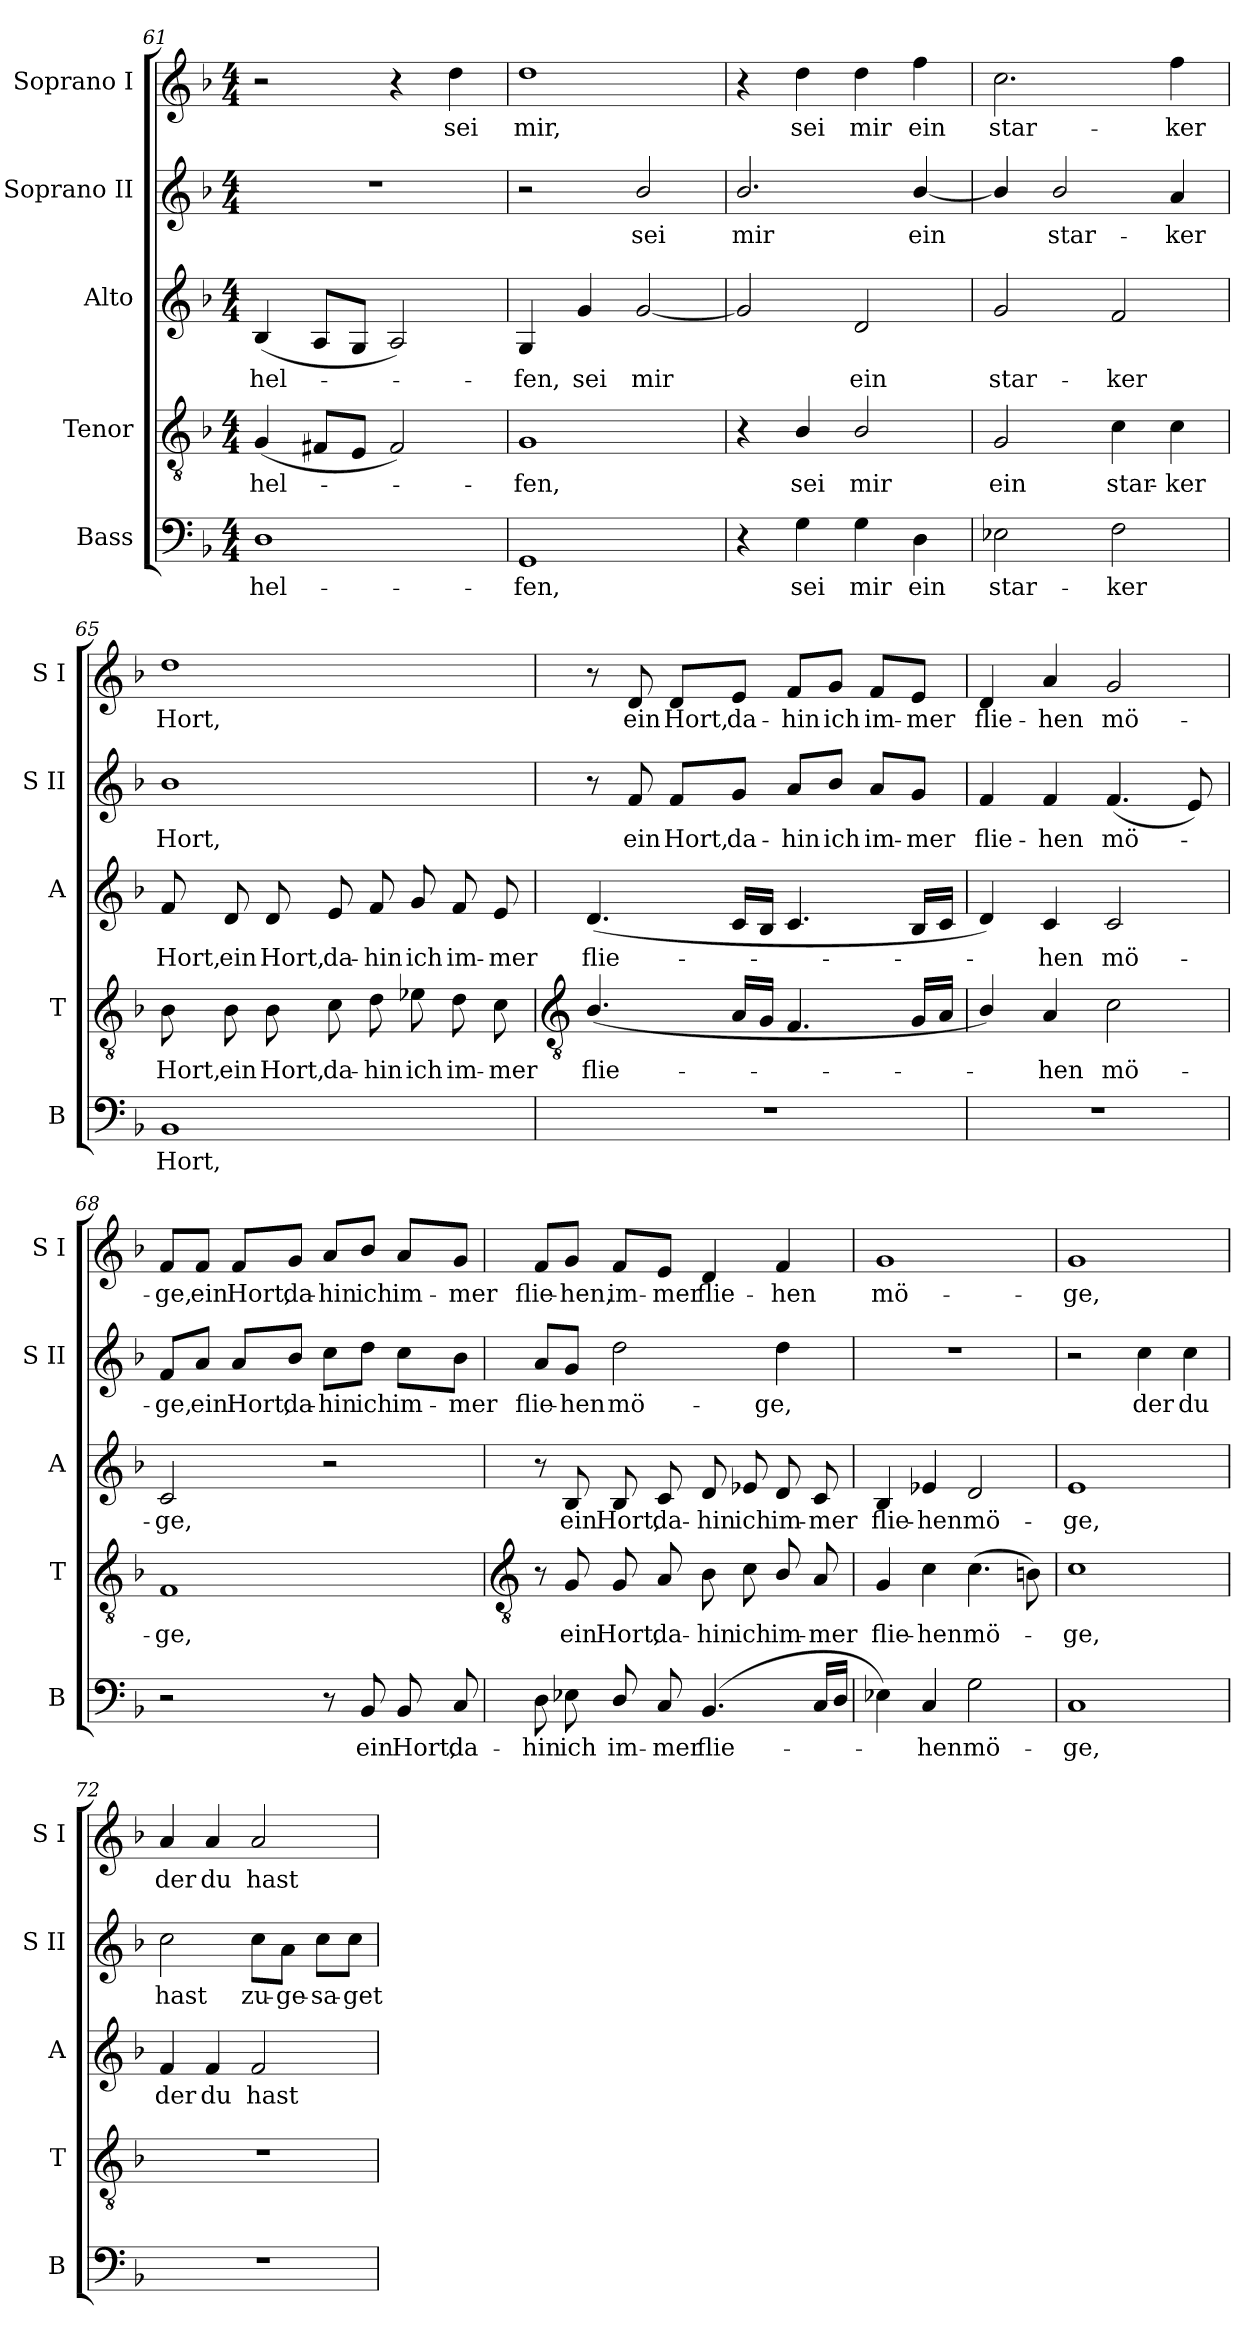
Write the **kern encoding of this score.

**kern	**text	**kern	**text	**kern	**text	**kern	**text	**kern	**text
*part5	*part5	*part4	*part4	*part3	*part3	*part2	*part2	*part1	*part1
*staff5	*staff5	*staff4	*staff4	*staff3	*staff3	*staff2	*staff2	*staff1	*staff1
*I"Bass	*	*I"Tenor	*	*I"Alto	*	*I"Soprano II	*	*I"Soprano I	*
*I'B	*	*I'T	*	*I'A	*	*I'S II	*	*I'S I	*
!!LO:LB:g=z
*clefF4	*	*clefGv2	*	*clefG2	*	*clefG2	*	*clefG2	*
*k[b-]	*	*k[b-]	*	*k[b-]	*	*k[b-]	*	*k[b-]	*
*F:	*	*F:	*	*F:	*	*F:	*	*F:	*
*M4/4	*	*M4/4	*	*M4/4	*	*M4/4	*	*M4/4	*
=61	=61	=61	=61	=61	=61	=61	=61	=61	=61
!	!LO:LY:b	!	!LO:LY:b	!	!LO:LY:b	!	!	!	!
1D	hel-	(<4G	hel-	(<4B-	hel-	1r	.	2r	.
.	.	8F#XL	.	8AL	.	.	.	.	.
.	.	8EJ	.	8GJ	.	.	.	.	.
.	.	2F#)	.	2A)	.	.	.	4r	.
!	!	!	!	!	!	!	!	!	!LO:LY:b
.	.	.	.	.	.	.	.	4dd	sei
=62	=62	=62	=62	=62	=62	=62	=62	=62	=62
!	!LO:LY:b	!	!LO:LY:b	!	!LO:LY:b	!	!	!	!LO:LY:b
1GG	-fen,	1G	fen,	4G	fen,	2r	.	1dd	mir,
!	!	!	!	!	!LO:LY:b	!	!	!	!
.	.	.	.	4g	sei	.	.	.	.
!	!	!	!	!	!LO:LY:b	!	!LO:LY:b	!	!
.	.	.	.	[2g	mir	2b-/	sei	.	.
=63	=63	=63	=63	=63	=63	=63	=63	=63	=63
!	!	!	!	!	!	!	!LO:LY:b	!	!
4r	.	4r	.	2g]	.	2.b-/	mir	4r	.
!	!LO:LY:b	!	!LO:LY:b	!	!	!	!	!	!LO:LY:b
4G	sei	4B-/	sei	.	.	.	.	4dd	sei
!	!LO:LY:b	!	!LO:LY:b	!	!LO:LY:b	!	!	!	!LO:LY:b
4G	mir	2B-/	mir	2d	ein	.	.	4dd	mir
!	!LO:LY:b	!	!	!	!	!	!LO:LY:b	!	!LO:LY:b
4D	ein	.	.	.	.	[4b-/	ein	4ff	ein
=64	=64	=64	=64	=64	=64	=64	=64	=64	=64
!	!LO:LY:b	!	!LO:LY:b	!	!LO:LY:b	!	!	!	!LO:LY:b
2E-X	star-	2G	ein	2g	star-	4b-/]	.	2.cc	star-
!	!	!	!	!	!	!	!LO:LY:b	!	!
.	.	.	.	.	.	2b-/	star-	.	.
!	!LO:LY:b	!	!LO:LY:b	!	!LO:LY:b	!	!	!	!
2F	-ker	4c	star-	2f	-ker	.	.	.	.
!	!	!	!LO:LY:b	!	!	!	!LO:LY:b	!	!LO:LY:b
.	.	4c	-ker	.	.	4a	-ker	4ff	-ker
=65	=65	=65	=65	=65	=65	=65	=65	=65	=65
!	!LO:LY:b	!	!LO:LY:b	!	!LO:LY:b	!	!LO:LY:b	!	!LO:LY:b
1BB-	Hort,	8B-	Hort,	8f	Hort,	1b-	Hort,	1dd	Hort,
!	!	!	!LO:LY:b	!	!LO:LY:b	!	!	!	!
.	.	8B-	ein	8d	ein	.	.	.	.
!	!	!	!LO:LY:b	!	!LO:LY:b	!	!	!	!
.	.	8B-	Hort,	8d	Hort,	.	.	.	.
!	!	!	!LO:LY:b	!	!LO:LY:b	!	!	!	!
.	.	8c	da-	8e	da-	.	.	.	.
!	!	!	!LO:LY:b	!	!LO:LY:b	!	!	!	!
.	.	8d	-hin	8f	-hin	.	.	.	.
!	!	!	!LO:LY:b	!	!LO:LY:b	!	!	!	!
.	.	8e-X	ich	8g	ich	.	.	.	.
!	!	!	!LO:LY:b	!	!LO:LY:b	!	!	!	!
.	.	8d	im-	8f	im-	.	.	.	.
!	!	!	!LO:LY:b	!	!LO:LY:b	!	!	!	!
.	.	8c	-mer	8e	-mer	.	.	.	.
!!LO:LB:g=z
=66	=66	=66	=66	=66	=66	=66	=66	=66	=66
*	*	*clefGv2	*	*	*	*	*	*	*
!	!	!	!LO:LY:b	!	!LO:LY:b	!	!	!	!
1r	.	(<4.B-/	flie-	(<4.d	flie-	8r	.	8r	.
!	!	!	!	!	!	!	!LO:LY:b	!	!LO:LY:b
.	.	.	.	.	.	8f	ein	8d	ein
!	!	!	!	!	!	!	!LO:LY:b	!	!LO:LY:b
.	.	.	.	.	.	8f/L	Hort,	8d/L	Hort,
!	!	!	!	!	!	!	!LO:LY:b	!	!LO:LY:b
.	.	16ALL	.	16cLL	.	8g/J	da-	8e/J	da-
.	.	16GJJ	.	16B-JJ	.	.	.	.	.
!	!	!	!	!	!	!	!LO:LY:b	!	!LO:LY:b
.	.	4.F	.	4.c	.	8a/L	-hin	8f/L	-hin
!	!	!	!	!	!	!	!LO:LY:b	!	!LO:LY:b
.	.	.	.	.	.	8b-/J	ich	8g/J	ich
!	!	!	!	!	!	!	!LO:LY:b	!	!LO:LY:b
.	.	.	.	.	.	8a/L	im-	8f/L	im-
!	!	!	!	!	!	!	!LO:LY:b	!	!LO:LY:b
.	.	16GLL	.	16B-LL	.	8g/J	-mer	8e/J	-mer
.	.	16AJJ	.	16cJJ	.	.	.	.	.
=67	=67	=67	=67	=67	=67	=67	=67	=67	=67
!	!	!	!	!	!	!	!LO:LY:b	!	!LO:LY:b
1r	.	4B-/)	.	4d)	.	4f	flie-	4d	flie-
!	!	!	!LO:LY:b	!	!LO:LY:b	!	!LO:LY:b	!	!LO:LY:b
.	.	4A	hen	4c	hen	4f	-hen	4a	-hen
!	!	!	!LO:LY:b	!	!LO:LY:b	!	!LO:LY:b	!	!LO:LY:b
.	.	2c	mö-	2c	mö-	(<4.f	mö-	2g	mö-
.	.	.	.	.	.	8e)	.	.	.
=68	=68	=68	=68	=68	=68	=68	=68	=68	=68
!	!	!	!LO:LY:b	!	!LO:LY:b	!	!LO:LY:b	!	!LO:LY:b
2r	.	1F	-ge,	2c	-ge,	8f/L	ge,	8f/L	-ge,
!	!	!	!	!	!	!	!LO:LY:b	!	!LO:LY:b
.	.	.	.	.	.	8a/J	ein	8f/J	ein
!	!	!	!	!	!	!	!LO:LY:b	!	!LO:LY:b
.	.	.	.	.	.	8a/L	Hort,	8f/L	Hort,
!	!	!	!	!	!	!	!LO:LY:b	!	!LO:LY:b
.	.	.	.	.	.	8b-/J	da-	8g/J	da-
!	!	!	!	!	!	!	!LO:LY:b	!	!LO:LY:b
8r	.	.	.	2r	.	8cc\L	-hin	8a/L	-hin
!	!LO:LY:b	!	!	!	!	!	!LO:LY:b	!	!LO:LY:b
8BB-	ein	.	.	.	.	8dd\J	ich	8b-/J	ich
!	!LO:LY:b	!	!	!	!	!	!LO:LY:b	!	!LO:LY:b
8BB-	Hort,	.	.	.	.	8cc\L	im-	8a/L	im-
!	!LO:LY:b	!	!	!	!	!	!LO:LY:b	!	!LO:LY:b
8C	da-	.	.	.	.	8b-\J	-mer	8g/J	-mer
!!LO:LB:g=z
=69	=69	=69	=69	=69	=69	=69	=69	=69	=69
*	*	*clefGv2	*	*	*	*	*	*	*
!	!LO:LY:b	!	!	!	!	!	!LO:LY:b	!	!LO:LY:b
8D	-hin	8r	.	8r	.	8a/L	flie-	8f/L	flie-
!	!LO:LY:b	!	!LO:LY:b	!	!LO:LY:b	!	!LO:LY:b	!	!LO:LY:b
8E-X	ich	8G	ein	8B-	ein	8g/J	-hen	8g/J	-hen,
!	!LO:LY:b	!	!LO:LY:b	!	!LO:LY:b	!	!LO:LY:b	!	!LO:LY:b
8D/	im-	8G	Hort,	8B-	Hort,	2dd	mö-	8f/L	im-
!	!LO:LY:b	!	!LO:LY:b	!	!LO:LY:b	!	!	!	!LO:LY:b
8C	-mer	8A	da-	8c	da-	.	.	8e/J	-mer
!	!LO:LY:b	!	!LO:LY:b	!	!LO:LY:b	!	!	!	!LO:LY:b
(<4.BB-	flie-	8B-	-hin	8d	-hin	.	.	4d	flie-
!	!	!	!LO:LY:b	!	!LO:LY:b	!	!	!	!
.	.	8c	ich	8e-X	ich	.	.	.	.
!	!	!	!LO:LY:b	!	!LO:LY:b	!	!LO:LY:b	!	!LO:LY:b
.	.	8B-/	im-	8d	im-	4dd	-ge,	4f	-hen
!	!	!	!LO:LY:b	!	!LO:LY:b	!	!	!	!
16CLL	.	8A	-mer	8c	-mer	.	.	.	.
16DJJ	.	.	.	.	.	.	.	.	.
=70	=70	=70	=70	=70	=70	=70	=70	=70	=70
!	!	!	!LO:LY:b	!	!LO:LY:b	!	!	!	!LO:LY:b
4E-X)	.	4G	flie-	4B-	flie-	1r	.	1g	mö-
!	!LO:LY:b	!	!LO:LY:b	!	!LO:LY:b	!	!	!	!
4C	hen	4c	-hen	4e-X	-hen	.	.	.	.
!	!LO:LY:b	!	!LO:LY:b	!	!LO:LY:b	!	!	!	!
2G	mö-	(>4.c	mö-	2d	mö-	.	.	.	.
.	.	8Bn)	.	.	.	.	.	.	.
=71	=71	=71	=71	=71	=71	=71	=71	=71	=71
!	!LO:LY:b	!	!LO:LY:b	!	!LO:LY:b	!	!	!	!LO:LY:b
1C	-ge,	1c	ge,	1e	-ge,	2r	.	1g	-ge,
!	!	!	!	!	!	!	!LO:LY:b	!	!
.	.	.	.	.	.	4cc	der	.	.
!	!	!	!	!	!	!	!LO:LY:b	!	!
.	.	.	.	.	.	4cc	du	.	.
=72	=72	=72	=72	=72	=72	=72	=72	=72	=72
!	!	!	!	!	!LO:LY:b	!	!LO:LY:b	!	!LO:LY:b
1r	.	1r	.	4f	der	2cc	hast	4a	der
!	!	!	!	!	!LO:LY:b	!	!	!	!LO:LY:b
.	.	.	.	4f	du	.	.	4a	du
!	!	!	!	!	!LO:LY:b	!	!LO:LY:b	!	!LO:LY:b
.	.	.	.	2f	hast	8cc\L	zu-	2a	hast
!	!	!	!	!	!	!	!LO:LY:b	!	!
.	.	.	.	.	.	8a\J	-ge-	.	.
!	!	!	!	!	!	!	!LO:LY:b	!	!
.	.	.	.	.	.	8cc\L	-sa-	.	.
!	!	!	!	!	!	!	!LO:LY:b	!	!
.	.	.	.	.	.	8cc\J	-get	.	.
=	=	=	=	=	=	=	=	=	=
*-	*-	*-	*-	*-	*-	*-	*-	*-	*-
